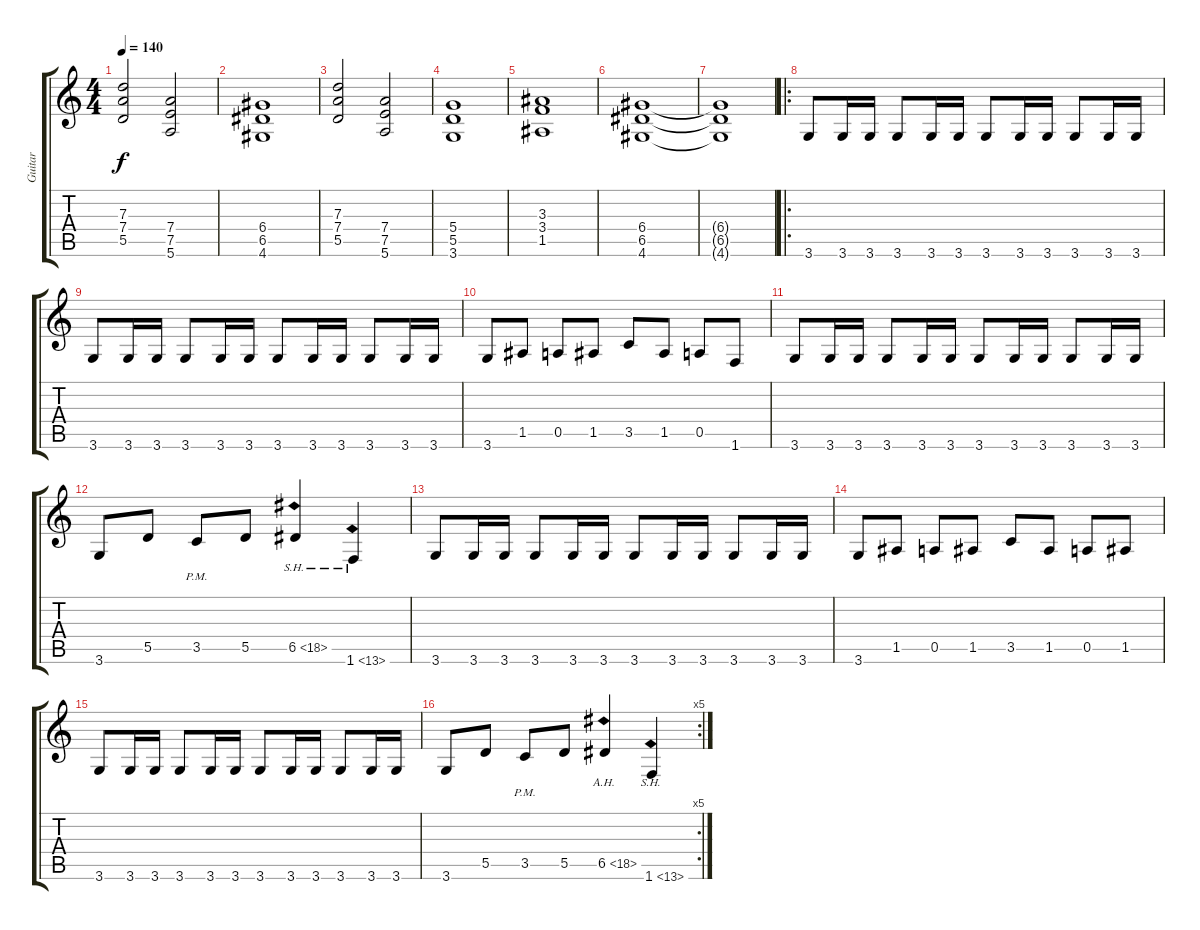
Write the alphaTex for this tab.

\track ("Guitar" "Guitar") {instrument distortionguitar}
\staff {score tabs}
\tuning (E4 B3 G3 D3 A2 E2) {hide}
\ts (4 4)
\tempo 140
\clef g2
\ks c
(7.3 7.4 5.5).2{dy f} (7.4 7.5 5.6).2 |
(6.4 6.5 4.6).1 |
(7.3 7.4 5.5).2 (7.4 7.5 5.6).2 |
(5.4 5.5 3.6).1 |
(3.3 3.4 1.5).1 |
(6.4 6.5 4.6).1 |
(6.4{t} 6.5{t} 4.6{t}).1 |
\ro
3.6.8 3.6.16 3.6.16 3.6.8 3.6.16 3.6.16 3.6.8 3.6.16 3.6.16 3.6.8 3.6.16 3.6.16 |
3.6.8 3.6.16 3.6.16 3.6.8 3.6.16 3.6.16 3.6.8 3.6.16 3.6.16 3.6.8 3.6.16 3.6.16 |
3.6.8 1.5.8 0.5.8 1.5.8 3.5.8 1.5.8 0.5.8 1.6.8 |
3.6.8 3.6.16 3.6.16 3.6.8 3.6.16 3.6.16 3.6.8 3.6.16 3.6.16 3.6.8 3.6.16 3.6.16 |
3.6.8 5.5.8 3.5{pm}.8 5.5.8 6.5{sh 12}.4 1.6{sh 12}.4 |
3.6.8 3.6.16 3.6.16 3.6.8 3.6.16 3.6.16 3.6.8 3.6.16 3.6.16 3.6.8 3.6.16 3.6.16 |
3.6.8 1.5.8 0.5.8 1.5.8 3.5.8 1.5.8 0.5.8 1.5.8 |
3.6.8 3.6.16 3.6.16 3.6.8 3.6.16 3.6.16 3.6.8 3.6.16 3.6.16 3.6.8 3.6.16 3.6.16 |
\rc 5
3.6.8 5.5.8 3.5{pm}.8 5.5.8 6.5{ah 12}.4 1.6{sh 12}.4
